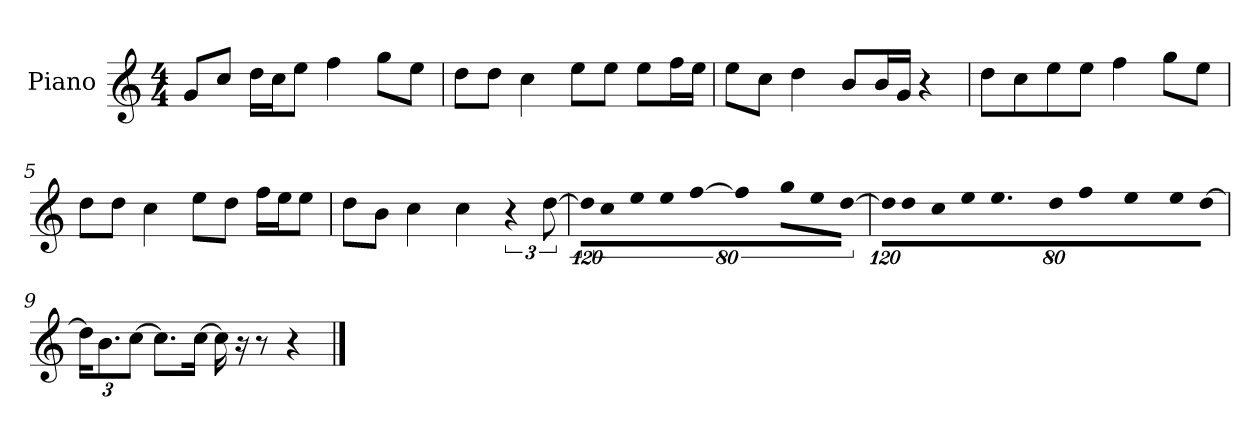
**kern
*part1
*staff1
*I"Piano
*I'P-no
*clefG2
*k[]
*M4/4
*MM90
=1
8g/L
8cc/J
16dd\LL
16cc\J
8ee\J
4ff\
8gg\L
8ee\J
=2
8dd\L
8dd\J
4cc\
8ee\L
8ee\J
8ee\L
16ff\L
16ee\JJ
=3
8ee\L
8cc\J
4dd\
8b/L
16b/L
16g/JJ
4r
=4
8dd\L
8cc\
8ee\
8ee\J
4ff\
8gg\L
8ee\J
=5
8dd\L
8dd\J
4cc\
8ee\L
8dd\J
16ff\LL
16ee\J
8ee\J
!!LO:LB:g=z
=6
8dd\L
8b\J
4cc\
4cc\
6r
[12dd\
=7
!LO:N:vis=16
1920%107dd\KL]
!LO:N:vis=8
640%71cc\
!LO:N:vis=8
640%71ee\
!LO:N:vis=8
640%71ee\
!LO:N:vis=16
[1920%107ff\Jk
!LO:N:vis=4
1920%427ff\]
!LO:N:vis=8
640%71gg\L
!LO:N:vis=8
640%71ee\
!LO:N:vis=8
[640%71dd\J
=8
*Xbrackettup
!LO:N:vis=16
1920%107dd\KL]
!LO:N:vis=8
640%71dd\
!LO:N:vis=8
640%71cc\
!LO:N:vis=8
640%71ee\
9.ee\
!LO:N:vis=8
640%71dd\
!LO:N:vis=16
1920%107ff\L
!LO:N:vis=16
1920%107ee\J
!LO:N:vis=8
640%71ee\
!LO:N:vis=8
[640%71dd\J
=9
24dd\KL]
12.b\
[12cc\J
8.cc\L]
[16cc\Jk
16cc\]
16r
8r
4r
==
*-
